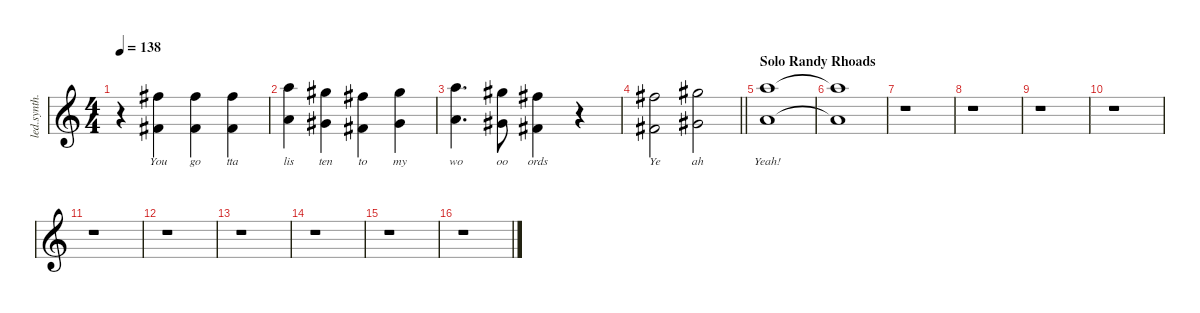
\defaultSystemsLayout 4
\hideDynamics
\bracketExtendMode nobrackets
\otherSystemsTrackNameOrientation horizontal
\track ("Ozzy Osbourne" "led.synth.") {instrument lead2sawtooth}
\staff {score}
\tuning (E4 B3 G3 D3 A2 E2)
\ts (4 4)
\tempo 138
\clef g2
\ks c
r.4{dy f beam Down} (14.1{acc #} 11.3{acc #}).4{lyrics (0 "You") lyrics (1 "") lyrics (2 "") lyrics (3 "") lyrics (4 "") beam Down} (14.1{acc #} 11.3{acc #}).4{lyrics (0 "go") lyrics (1 "") lyrics (2 "") lyrics (3 "") lyrics (4 "") beam Down} (14.1{acc #} 11.3{acc #}).4{lyrics (0 "tta") lyrics (1 "") lyrics (2 "") lyrics (3 "") lyrics (4 "") beam Down} |
(17.1 14.3).4{lyrics (0 "lis") lyrics (1 "") lyrics (2 "") lyrics (3 "") lyrics (4 "") beam Down} (16.1{acc #} 13.3{acc #}).4{lyrics (0 "ten") lyrics (1 "") lyrics (2 "") lyrics (3 "") lyrics (4 "") beam Down} (14.1{acc #} 11.3{acc #}).4{lyrics (0 "to") lyrics (1 "") lyrics (2 "") lyrics (3 "") lyrics (4 "") beam Down} (16.1{acc #} 13.3{acc #}).4{lyrics (0 "my") lyrics (1 "") lyrics (2 "") lyrics (3 "") lyrics (4 "") beam Down} |
(17.1 14.3).4{d lyrics (0 "wo") lyrics (1 "") lyrics (2 "") lyrics (3 "") lyrics (4 "") beam Down} (16.1{acc #} 13.3{acc #}).8{lyrics (0 "oo") lyrics (1 "") lyrics (2 "") lyrics (3 "") lyrics (4 "") beam Down} (14.1{acc #} 11.3{acc #}).4{lyrics (0 "ords") lyrics (1 "") lyrics (2 "") lyrics (3 "") lyrics (4 "") beam Down} r.4{beam Down} |
\barLineRight lightlight
(14.1{acc #} 11.3{acc #}).2{lyrics (0 "Ye") lyrics (1 "") lyrics (2 "") lyrics (3 "") lyrics (4 "") beam Down} (16.1{acc #} 13.3{acc #}).2{lyrics (0 "ah") lyrics (1 "") lyrics (2 "") lyrics (3 "") lyrics (4 "") beam Down} |
\section ("" "Solo Randy Rhoads")
(17.1 14.3).1{lyrics (0 "Yeah!") lyrics (1 "") lyrics (2 "") lyrics (3 "") lyrics (4 "") beam Down} |
(17.1{t} 14.3{t}).1{beam Down} |
r.1{beam Down} |
r.1{beam Down} |
r.1{beam Down} |
r.1{beam Down} |
r.1{beam Down} |
r.1{beam Down} |
r.1{beam Down} |
r.1{beam Down} |
r.1{beam Down} |
r.1{beam Down}
